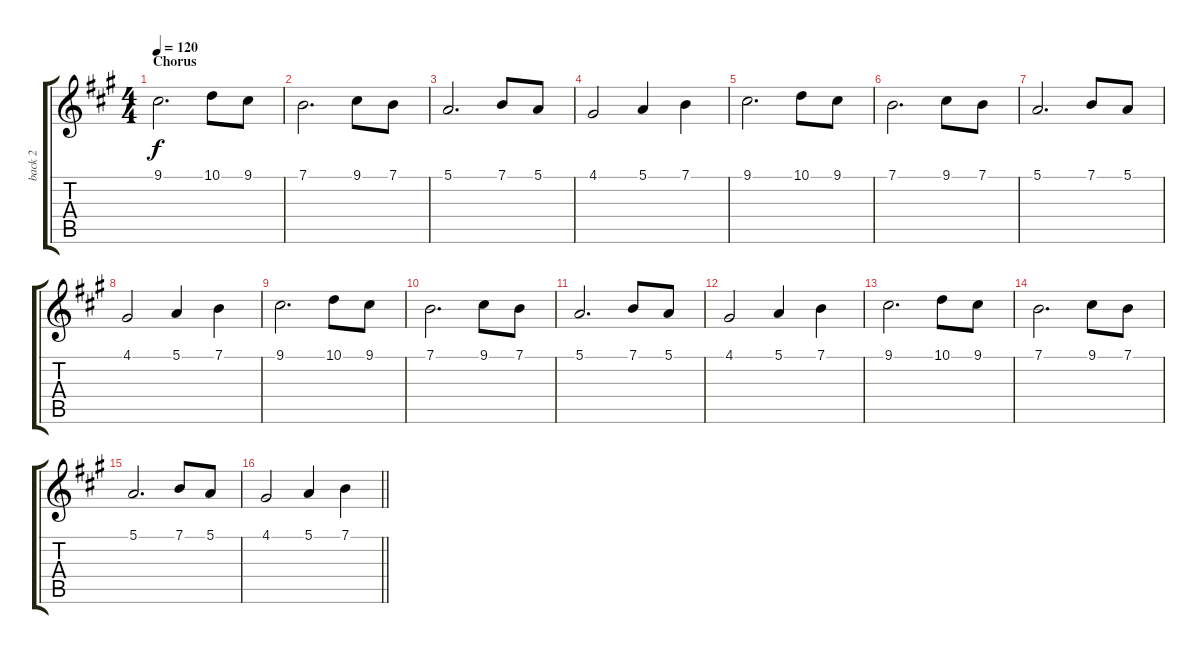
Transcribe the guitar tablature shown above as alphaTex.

\track ("back 2" "back 2") {instrument stringensemble1}
\staff {score tabs}
\tuning (E4 B3 G3 D3 A2 E2) {hide}
\ts (4 4)
\section ("" "Chorus")
\tempo 120
\clef g2
\ks f#minor
9.1.2{d dy f} 10.1.8 9.1.8 |
7.1.2{d} 9.1.8 7.1.8 |
5.1.2{d} 7.1.8 5.1.8 |
4.1.2 5.1.4 7.1.4 |
9.1.2{d} 10.1.8 9.1.8 |
7.1.2{d} 9.1.8 7.1.8 |
5.1.2{d} 7.1.8 5.1.8 |
4.1.2 5.1.4 7.1.4 |
9.1.2{d} 10.1.8 9.1.8 |
7.1.2{d} 9.1.8 7.1.8 |
5.1.2{d} 7.1.8 5.1.8 |
4.1.2 5.1.4 7.1.4 |
9.1.2{d} 10.1.8 9.1.8 |
7.1.2{d} 9.1.8 7.1.8 |
5.1.2{d} 7.1.8 5.1.8 |
\barLineRight lightlight
4.1.2 5.1.4 7.1.4
